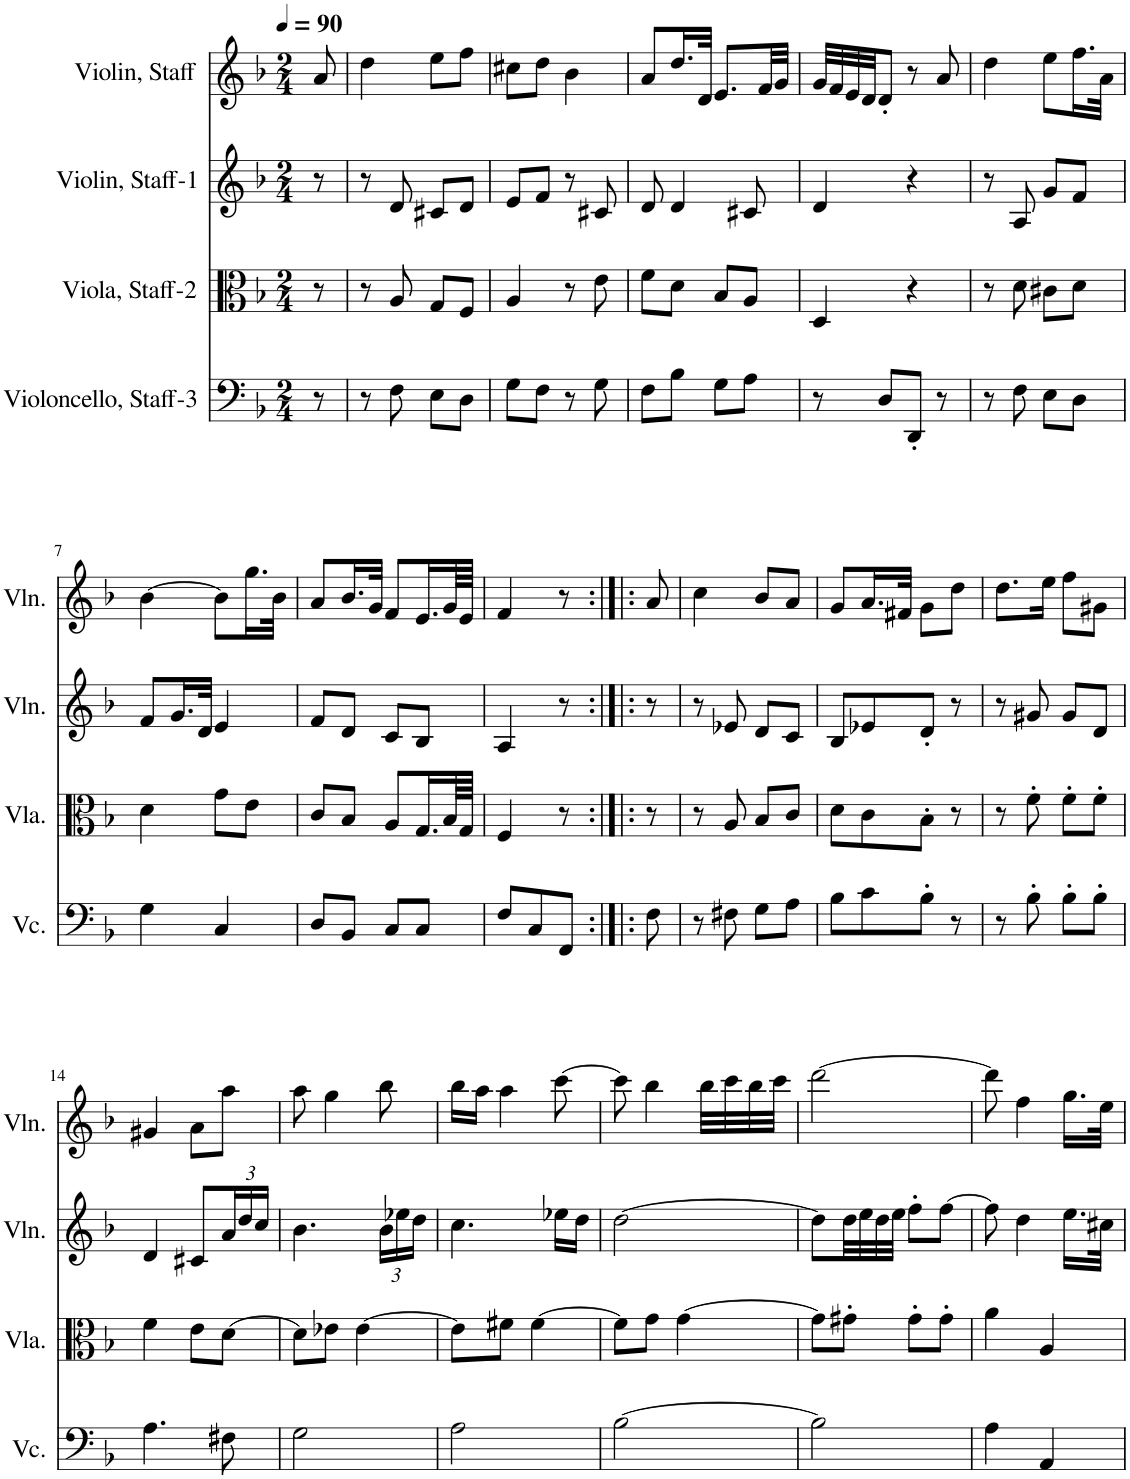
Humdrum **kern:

**kern	**kern	**kern	**kern
*part4	*part3	*part2	*part1
*staff4	*staff3	*staff2	*staff1
*I"Violoncello, Staff-3	*I"Viola, Staff-2	*I"Violin, Staff-1	*I"Violin, Staff
*I'Vc.	*I'Vla.	*I'Vln.	*I'Vln.
*clefF4	*clefC3	*clefG2	*clefG2
*k[b-]	*k[b-]	*k[b-]	*k[b-]
*M2/4	*M2/4	*M2/4	*M2/4
*MM90	*MM90	*MM90	*MM90
=1	=1	=1	=1
8r	8r	8r	8a/
=2	=2	=2	=2
8r	8r	8r	4dd\
8F\	8A/	8d/	.
8E\L	8G/L	8c#X/L	8ee\L
8D\J	8F/J	8d/J	8ff\J
=3	=3	=3	=3
8G\L	4A/	8e/L	8cc#X\L
8F\J	.	8f/J	8dd\J
8r	8r	8r	4b-\
8G\	8e\	8c#X/	.
=4	=4	=4	=4
8F\L	8f\L	8d/	8a/L
8B-\J	8d\J	4d/	16.dd/L
.	.	.	32d/JJk
8G\L	8B-/L	.	8.e/L
8A\J	8A/J	8c#X/	.
.	.	.	32f/LL
.	.	.	32g/JJJ
=5	=5	=5	=5
8r	4D/	4d/	32g/LLL
.	.	.	32f/
.	.	.	32e/
.	.	.	32d/JJ
8D/L	.	.	8d'/J
8DD'/J	4r	4r	8r
8r	.	.	8a/
=6	=6	=6	=6
8r	8r	8r	4dd\
8F\	8d\	8A/	.
8E\L	8c#X\L	8g/L	8ee\L
8D\J	8d\J	8f/J	16.ff\L
.	.	.	32a\JJk
!!LO:LB:g=z
=7	=7	=7	=7
4G\	4d\	8f/L	[4b-\
.	.	16.g/L	.
.	.	32d/JJk	.
4C/	8g\L	4e/	8b-\L]
.	8e\J	.	16.gg\L
.	.	.	32b-\JJk
=8	=8	=8	=8
8D/L	8c/L	8f/L	8a/L
8BB-/J	8B-/J	8d/J	16.b-/L
.	.	.	32g/JJk
8C/L	8A/L	8c/L	8f/L
8C/J	16.G/L	8B-/J	16.e/L
.	64B-/LL	.	64g/LL
.	64G/JJJJ	.	64e/JJJJ
=9	=9	=9	=9
8F/L	4F/	4A/	4f/
8C/	.	.	.
8FF/J	8r	8r	8r
=10:|!|:	=10:|!|:	=10:|!|:	=10:|!|:
8F\	8r	8r	8a/
=11	=11	=11	=11
8r	8r	8r	4cc\
8F#X\	8A/	8e-X/	.
8G\L	8B-/L	8d/L	8b-/L
8A\J	8c/J	8c/J	8a/J
=12	=12	=12	=12
8B-\L	8d\L	8B-/L	8g/L
8c\	8c\	8e-X/	16.a/L
.	.	.	32f#X/JJk
8B-'\J	8B-'\J	8d'/J	8g\L
8r	8r	8r	8dd\J
=13	=13	=13	=13
8r	8r	8r	8.dd\L
8B-'\	8f'\	8g#X/	.
.	.	.	16ee\Jk
8B-'\L	8f'\L	8g#/L	8ff\L
8B-'\J	8f'\J	8d/J	8g#X\J
!!LO:LB:g=z
=14	=14	=14	=14
4.A\	4f\	4d/	4g#X/
.	8e\L	8c#X/L	8a\L
*	*	*Xbrackettup	*
8F#X\	[8d\J	24a/L	8aa\J
.	.	24dd/	.
.	.	24cc/JJ	.
=15	=15	=15	=15
2G\	8d\L]	4.b-\	8aa\
.	8e-X\J	.	4gg\
.	[4e-\	.	.
.	.	24b-\LL	8bb-\
.	.	24ee-X\	.
.	.	24dd\JJ	.
=16	=16	=16	=16
2A\	8e-\L]	4.cc\	16bb-\LL
.	.	.	16aa\JJ
.	8f#X\J	.	4aa\
.	[4f#\	.	.
.	.	16ee-X\LL	[8ccc\
.	.	16dd\JJ	.
=17	=17	=17	=17
[2B-\	8f#\L]	[2dd\	8ccc\]
.	8g\J	.	4bb-\
.	[4g\	.	.
.	.	.	32bb-\LLL
.	.	.	32ccc\
.	.	.	32bb-\
.	.	.	32ccc\JJJ
=18	=18	=18	=18
2B-\]	8g\L]	8dd\L]	[2ddd\
.	8g#X'\J	32dd\LL	.
.	.	32ee\	.
.	.	32dd\	.
.	.	32ee\JJJ	.
.	8g#'\L	8ff'\L	.
.	8g#'\J	[8ff\J	.
=19	=19	=19	=19
4A\	4a\	8ff\]	8ddd\]
.	.	4dd\	4ff\
4AA/	4A/	.	.
.	.	16.ee\LL	16.gg\LL
.	.	32cc#X\JJk	32ee\JJk
=	=	=	=
*-	*-	*-	*-
